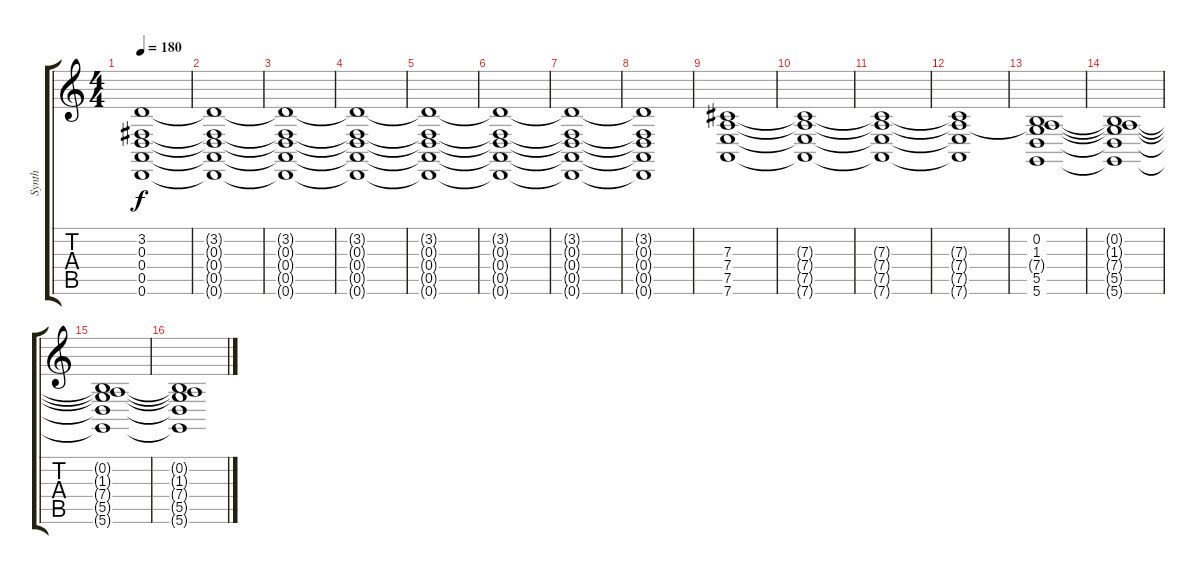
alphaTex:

\track ("Synth" "Synth") {instrument pad2warm}
\staff {score tabs}
\tuning (E4 B3 Gb3 D3 A2 D2) {hide}
\ts (4 4)
\tempo 180
\clef g2
\ks c
(3.2 0.3 0.4 0.5 0.6).1{dy f} |
(3.2{t} 0.3{t} 0.4{t} 0.5{t} 0.6{t}).1 |
(3.2{t} 0.3{t} 0.4{t} 0.5{t} 0.6{t}).1 |
(3.2{t} 0.3{t} 0.4{t} 0.5{t} 0.6{t}).1 |
(3.2{t} 0.3{t} 0.4{t} 0.5{t} 0.6{t}).1 |
(3.2{t} 0.3{t} 0.4{t} 0.5{t} 0.6{t}).1 |
(3.2{t} 0.3{t} 0.4{t} 0.5{t} 0.6{t}).1 |
(3.2{t} 0.3{t} 0.4{t} 0.5{t} 0.6{t}).1 |
(7.3 7.4 7.5 7.6).1 |
(7.3{t} 7.4{t} 7.5{t} 7.6{t}).1 |
(7.3{t} 7.4{t} 7.5{t} 7.6{t}).1 |
(7.3{t} 7.4{t} 7.5{t} 7.6{t}).1 |
(0.2 1.3 7.4{t} 5.5 5.6).1 |
(0.2{t} 1.3{t} 7.4{t} 5.5{t} 5.6{t}).1 |
(0.2{t} 1.3{t} 7.4{t} 5.5{t} 5.6{t}).1 |
(0.2{t} 1.3{t} 7.4{t} 5.5{t} 5.6{t}).1
